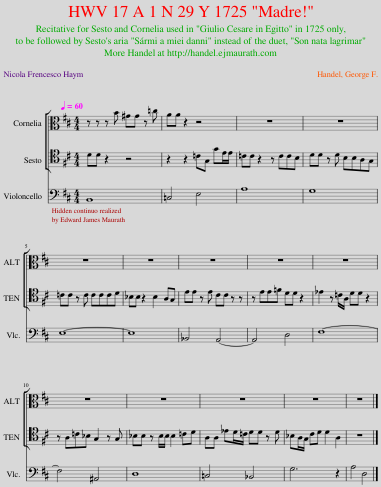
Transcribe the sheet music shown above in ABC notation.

X:1
%%score [ 1 2 ] { 3 | 4 } { 5 | 6 } 7
L:1/8
Q:1/4=60
M:4/4
I:linebreak $
K:D
V:1 alto
V:2 tenor
V:3 treble
V:4 bass
V:5 treble
V:6 bass
V:7 bass
V:1
 z z z B ^GG z =c | AA z2 z4 | z8 | z8 |$ z8 | %5
 z8 | z8 | z8 | z8 |$ z8 | %10
 z8 | z8 | z8 | z8 |] %14
V:2
 DD z2 z4 | z2 z2 =CG, GE/E/ | =CC z2 z CCB, | DD z D B,B,A,G, |$ =CC z C CCCD | %5
 _B,B, z2 B,2 A,G, | EE z E CC z z | z EE=F DD z2 | _E2 z =C/A,/ DD z2 |$ z A,=C_B, G,2 z G, | %10
 _B,B, z B,/B,/ B,2 =CD | A,A, _ED/=C/ DD z D | _B,A,/G,/ CD D2 A,2 | z8 |] %14
V:3
 [=F^GB]3 z4 z | z4 [=CEG]4 | [^DF=c]4 z z2 z | [GBd]4 z z z2 |$ [=CEG]6 z2 | %5
 [_B,EG]6 z2 | [G,_B,E]4 [CEA]4 | [CEA]4 [D=FA]4 | [FB^d]4 [FB=d]4 |$ [A=c]2 z2 [D_B]4 | %10
 [DG_B]6 z2 | [=CDFA]4 [F^Ad]4 | [C^A]4 [F=Ad]4 | [EGAc]4 [FAd]4 |] %14
V:4
 B,,8 | z4 E,4 | A,8 | G,8 |$ E,8- | %5
 E,8 | _B,,4 A,,4- | A,,4 D,4 | F,8- |$ F,4 ^A,,4 | %10
 D,8 | =C,4 _B,,4 | G,6 z2 | A,4 D,4 |] %14
V:5
 z2 z [^GBd]4 z | [A,=CE]4 z4 | z8 | z8 |$ z8 | %5
 z8 | z8 | z8 | z8 |$ z8 | %10
 z8 | z8 | z8 | z8 |] %14
V:6
 B,,8 | =C,4 z4 | z8 | z8 |$ z8 | %5
 z8 | z8 | z8 | z8 |$ z8 | %10
 z8 | z8 | z8 | z8 |] %14
V:7
 B,,8 | =C,4 E,4 | A,8 | G,8 |$ E,8- | %5
 E,8 | _B,,4 A,,4- | A,,4 D,4 | F,8- |$ F,4 ^A,,4 | %10
 D,8 | =C,4 _B,,4 | G,6 z2 | A,4 D,4 |] %14
